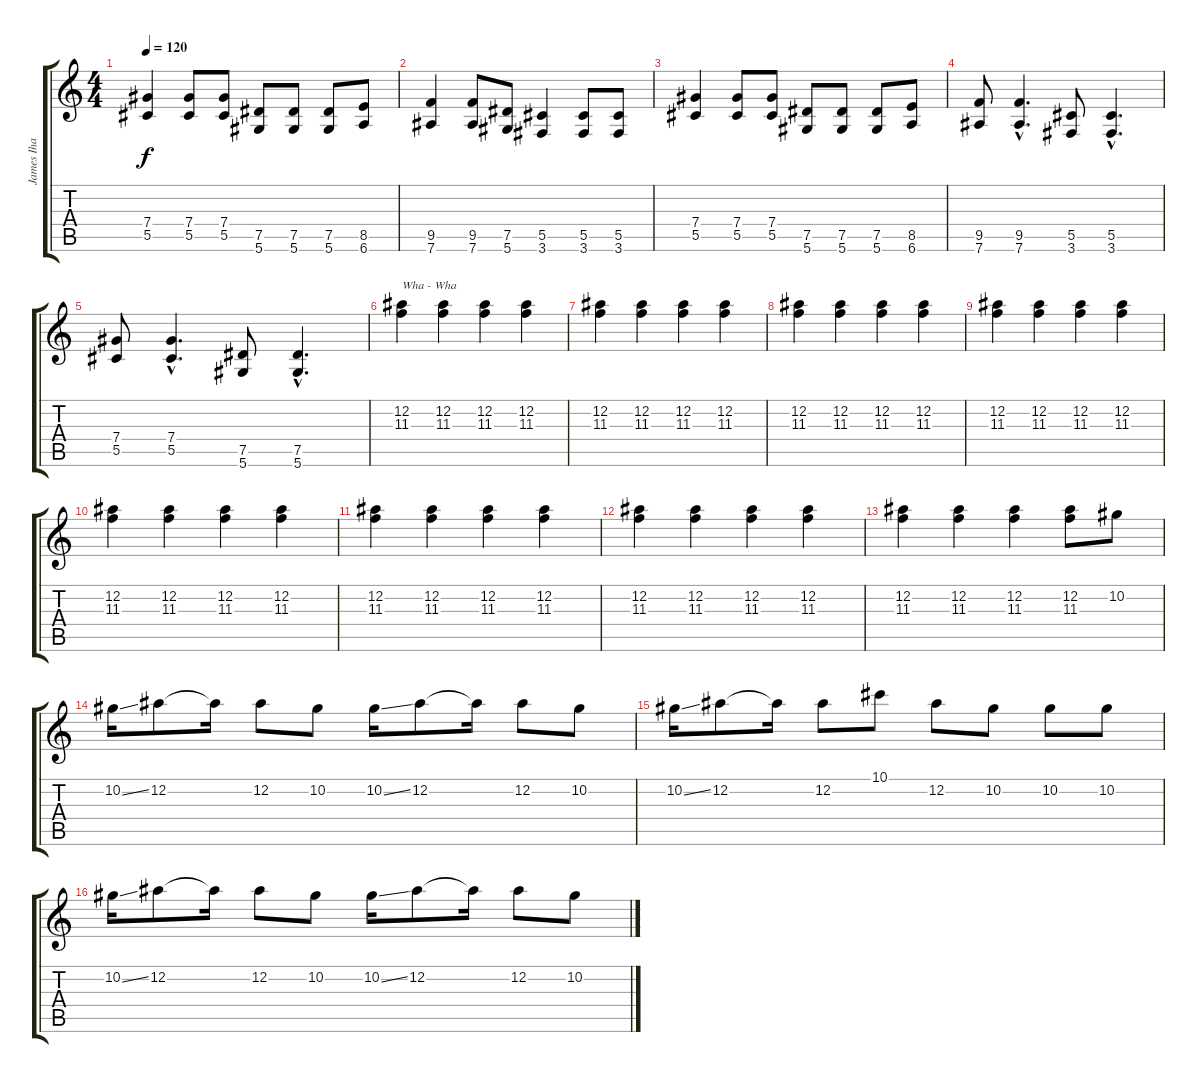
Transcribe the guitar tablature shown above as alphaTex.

\track ("James Iha" "James Iha") {instrument electricguitarjazz}
\staff {score tabs}
\tuning (Eb4 Bb3 Gb3 Db3 Ab2 Eb2) {hide}
\ts (4 4)
\tempo 120
\clef g2
\ks c
(7.4 5.5).4{dy f} (7.4 5.5).8 (7.4 5.5).8 (7.5 5.6).8 (7.5 5.6).8 (7.5 5.6).8 (8.5 6.6).8 |
(9.5 7.6).4 (9.5 7.6).8 (7.5 5.6).8 (5.5 3.6).4 (5.5 3.6).8 (5.5 3.6).8 |
(7.4 5.5).4 (7.4 5.5).8 (7.4 5.5).8 (7.5 5.6).8 (7.5 5.6).8 (7.5 5.6).8 (8.5 6.6).8 |
(9.5 7.6).8 (9.5{hac} 7.6{hac}).4{d} (5.5 3.6).8 (5.5{hac} 3.6{hac}).4{d} |
(7.4 5.5).8 (7.4{hac} 5.5{hac}).4{d} (7.5 5.6).8 (7.5{hac} 5.6{hac}).4{d} |
(12.2 11.3).4{txt "Wha - Wha" volume 8 instrument overdrivenguitar} (12.2 11.3).4 (12.2 11.3).4 (12.2 11.3).4 |
(12.2 11.3).4 (12.2 11.3).4 (12.2 11.3).4 (12.2 11.3).4 |
(12.2 11.3).4 (12.2 11.3).4 (12.2 11.3).4 (12.2 11.3).4 |
(12.2 11.3).4 (12.2 11.3).4 (12.2 11.3).4 (12.2 11.3).4 |
(12.2 11.3).4 (12.2 11.3).4 (12.2 11.3).4 (12.2 11.3).4 |
(12.2 11.3).4 (12.2 11.3).4 (12.2 11.3).4 (12.2 11.3).4 |
(12.2 11.3).4 (12.2 11.3).4 (12.2 11.3).4 (12.2 11.3).4 |
(12.2 11.3).4 (12.2 11.3).4 (12.2 11.3).4 (12.2 11.3).8 10.2.8{instrument lead2sawtooth} |
10.2{ss}.16 12.2.8 12.2{t}.16 12.2.8 10.2.8 10.2{ss}.16 12.2.8 12.2{t}.16 12.2.8 10.2.8 |
10.2{ss}.16 12.2.8 12.2{t}.16 12.2.8 10.1.8 12.2.8 10.2.8 10.2.8 10.2.8 |
10.2{ss}.16 12.2.8 12.2{t}.16 12.2.8 10.2.8 10.2{ss}.16 12.2.8 12.2{t}.16 12.2.8 10.2.8
